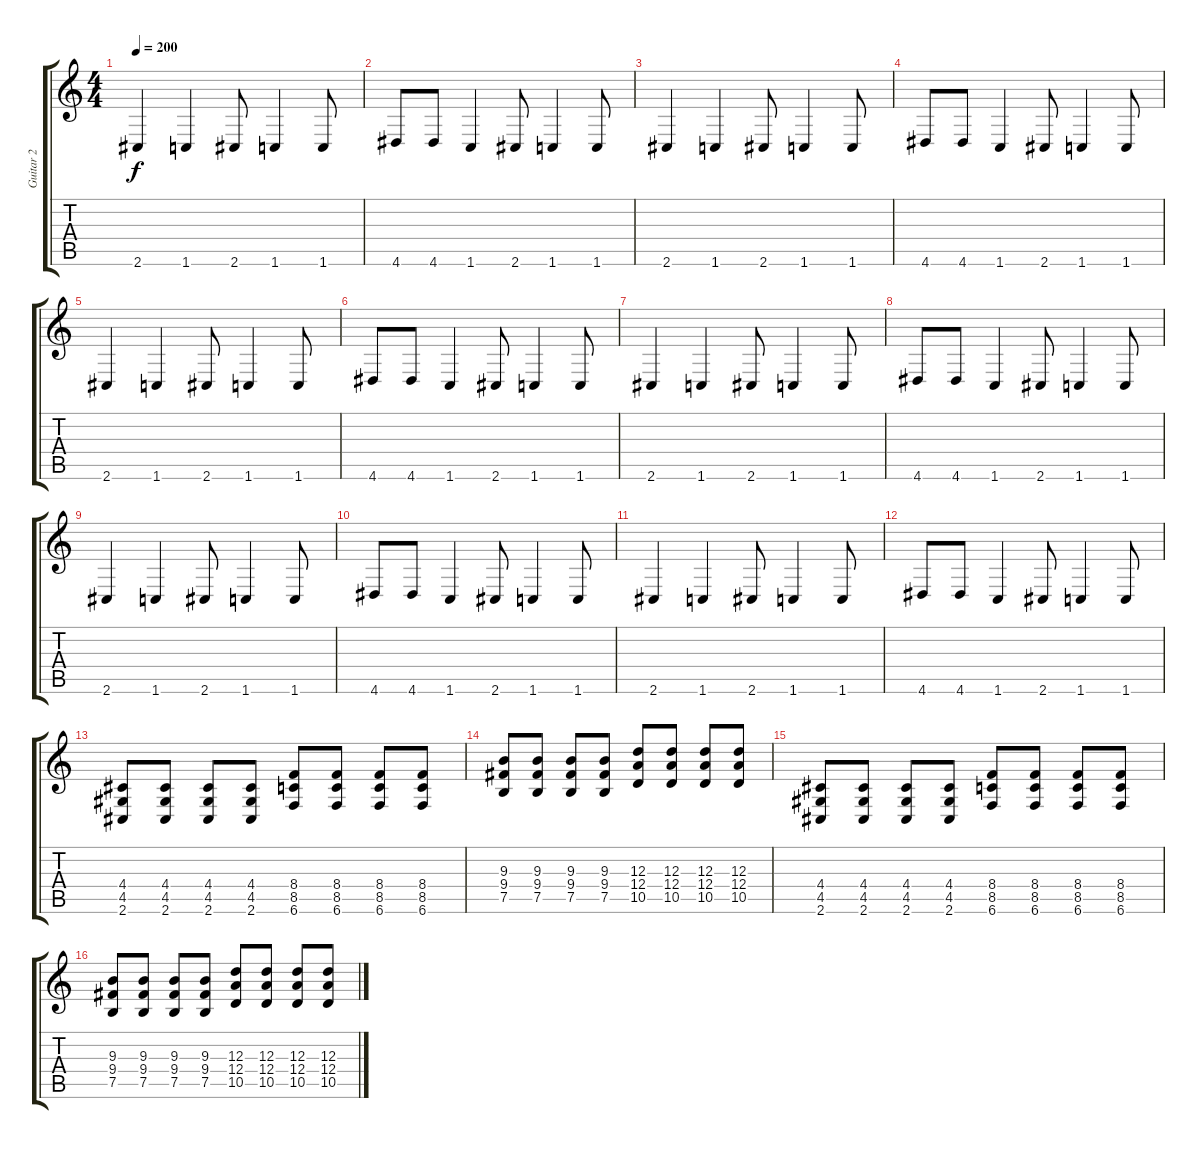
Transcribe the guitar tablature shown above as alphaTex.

\track ("Guitar 2" "Guitar 2") {instrument distortionguitar}
\staff {score tabs}
\tuning (B3 Gb3 D3 A2 E2 B1) {hide}
\ts (4 4)
\tempo 200
\clef g2
\ks c
2.6.4{dy f} 1.6.4 2.6.8 1.6.4 1.6.8 |
4.6.8 4.6.8 1.6.4 2.6.8 1.6.4 1.6.8 |
2.6.4 1.6.4 2.6.8 1.6.4 1.6.8 |
4.6.8 4.6.8 1.6.4 2.6.8 1.6.4 1.6.8 |
2.6.4 1.6.4 2.6.8 1.6.4 1.6.8 |
4.6.8 4.6.8 1.6.4 2.6.8 1.6.4 1.6.8 |
2.6.4 1.6.4 2.6.8 1.6.4 1.6.8 |
4.6.8 4.6.8 1.6.4 2.6.8 1.6.4 1.6.8 |
2.6.4 1.6.4 2.6.8 1.6.4 1.6.8 |
4.6.8 4.6.8 1.6.4 2.6.8 1.6.4 1.6.8 |
2.6.4 1.6.4 2.6.8 1.6.4 1.6.8 |
4.6.8 4.6.8 1.6.4 2.6.8 1.6.4 1.6.8 |
(4.4 4.5 2.6).8 (4.4 4.5 2.6).8 (4.4 4.5 2.6).8 (4.4 4.5 2.6).8 (8.4 8.5 6.6).8 (8.4 8.5 6.6).8 (8.4 8.5 6.6).8 (8.4 8.5 6.6).8 |
(9.3 9.4 7.5).8 (9.3 9.4 7.5).8 (9.3 9.4 7.5).8 (9.3 9.4 7.5).8 (12.3 12.4 10.5).8 (12.3 12.4 10.5).8 (12.3 12.4 10.5).8 (12.3 12.4 10.5).8 |
(4.4 4.5 2.6).8 (4.4 4.5 2.6).8 (4.4 4.5 2.6).8 (4.4 4.5 2.6).8 (8.4 8.5 6.6).8 (8.4 8.5 6.6).8 (8.4 8.5 6.6).8 (8.4 8.5 6.6).8 |
(9.3 9.4 7.5).8 (9.3 9.4 7.5).8 (9.3 9.4 7.5).8 (9.3 9.4 7.5).8 (12.3 12.4 10.5).8 (12.3 12.4 10.5).8 (12.3 12.4 10.5).8 (12.3 12.4 10.5).8
